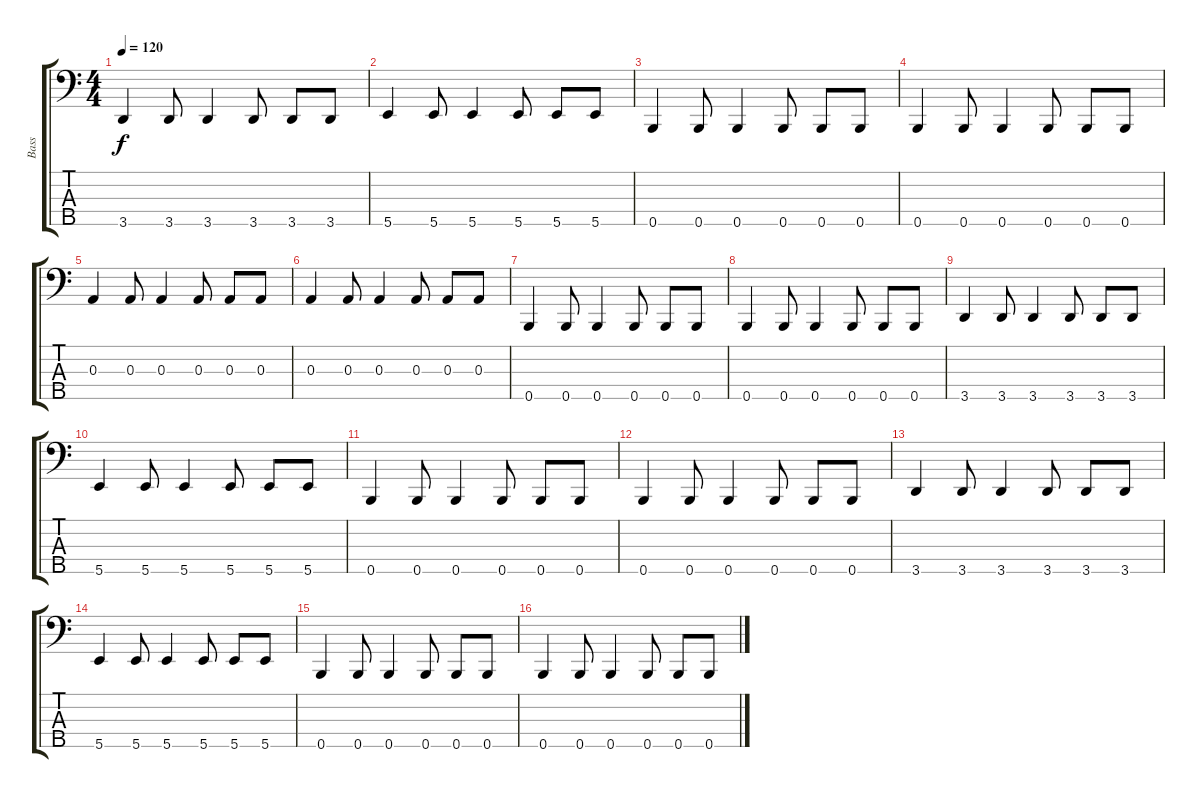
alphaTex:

\track ("Bass" "Bass") {instrument electricbassfinger}
\staff {score tabs}
\tuning (G2 D2 A1 E1 B0) {hide}
\ts (4 4)
\tempo 120
\clef f4
\ks c
3.5.4{dy f} 3.5.8 3.5.4 3.5.8 3.5.8 3.5.8 |
5.5.4 5.5.8 5.5.4 5.5.8 5.5.8 5.5.8 |
0.5.4 0.5.8 0.5.4 0.5.8 0.5.8 0.5.8 |
0.5.4 0.5.8 0.5.4 0.5.8 0.5.8 0.5.8 |
0.3.4 0.3.8 0.3.4 0.3.8 0.3.8 0.3.8 |
0.3.4 0.3.8 0.3.4 0.3.8 0.3.8 0.3.8 |
0.5.4 0.5.8 0.5.4 0.5.8 0.5.8 0.5.8 |
0.5.4 0.5.8 0.5.4 0.5.8 0.5.8 0.5.8 |
3.5.4 3.5.8 3.5.4 3.5.8 3.5.8 3.5.8 |
5.5.4 5.5.8 5.5.4 5.5.8 5.5.8 5.5.8 |
0.5.4 0.5.8 0.5.4 0.5.8 0.5.8 0.5.8 |
0.5.4 0.5.8 0.5.4 0.5.8 0.5.8 0.5.8 |
3.5.4 3.5.8 3.5.4 3.5.8 3.5.8 3.5.8 |
5.5.4 5.5.8 5.5.4 5.5.8 5.5.8 5.5.8 |
0.5.4 0.5.8 0.5.4 0.5.8 0.5.8 0.5.8 |
0.5.4 0.5.8 0.5.4 0.5.8 0.5.8 0.5.8
